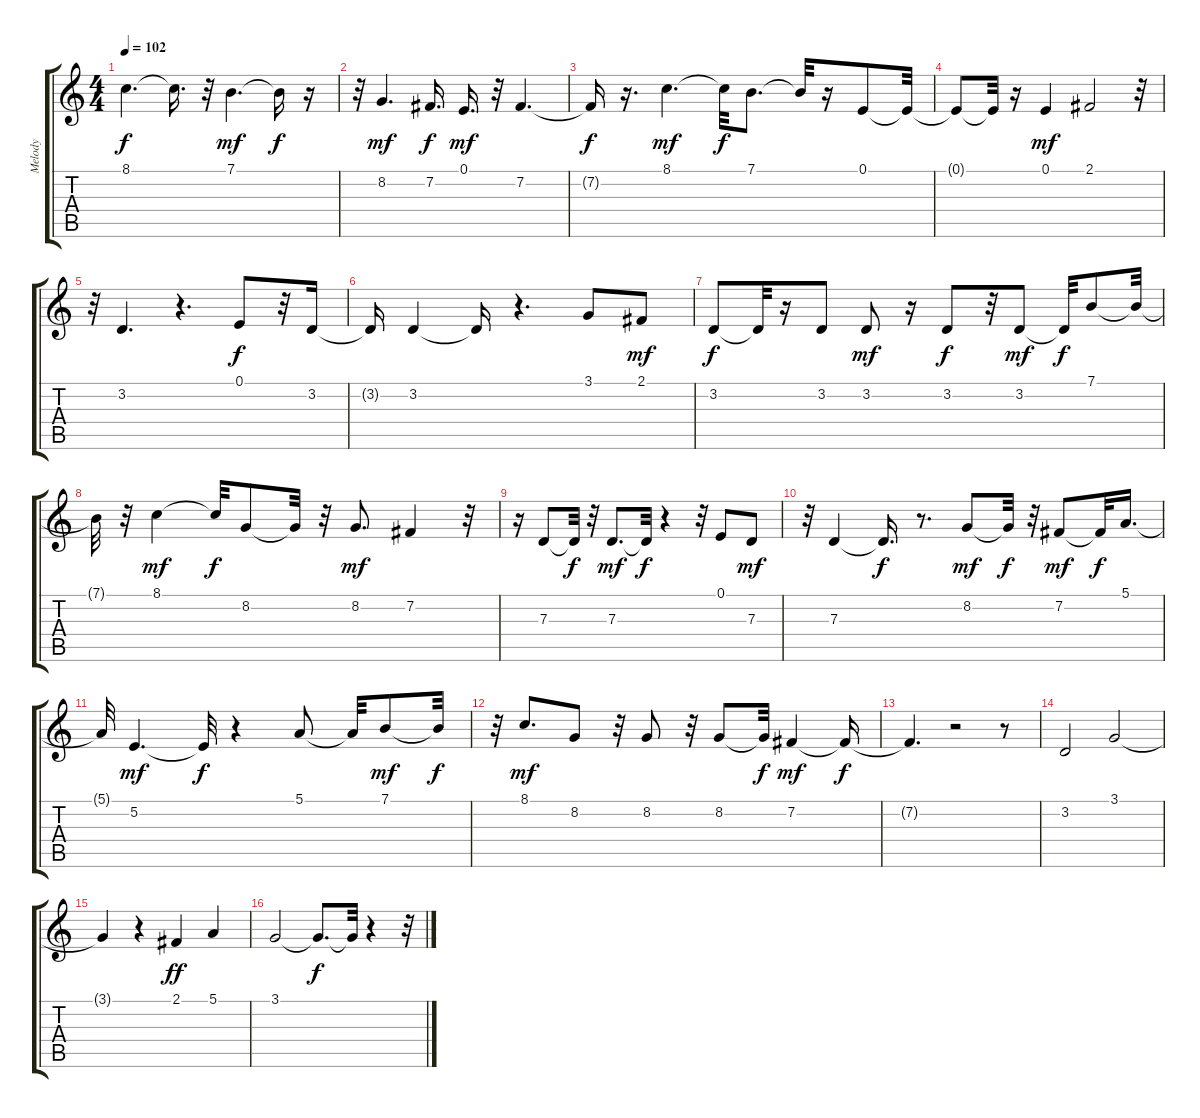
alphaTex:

\track ("Melody  " "Melody  ") {instrument lead3calliope}
\staff {score tabs}
\tuning (E4 B3 G3 D3 A2 E2) {hide}
\ts (4 4)
\tempo 102
\clef g2
\ks c
8.1{t}.4{d dy f} 8.1{t}.16{d} r.32 7.1.4{d dy mf} 7.1{t}.16{dy f} r.16 |
r.32 8.2.4{d dy mf} 7.2.16{d dy f} 0.1.16{d dy mf} r.32 7.2.4{d} |
7.2{t}.16{dy f} r.16{d} 8.1.4{d dy mf} 8.1{t}.32{dy f} 7.1.8{d} 7.1{t}.32 r.16 0.1.8 0.1{t}.32 |
0.1{t}.8 0.1{t}.32 r.16 0.1.4{dy mf} 2.1.2 r.32 |
r.32 3.2.4{d} r.4{d} 0.1.8{dy f} r.32 3.2.16 |
3.2{t}.16 3.2.4 3.2{t}.16 r.4{d} 3.1.8 2.1.8{dy mf} |
3.2.8{dy f} 3.2{t}.32 r.16 3.2.8 3.2.8{dy mf} r.16 3.2.8{dy f} r.32 3.2.8{dy mf} 3.2{t}.32{dy f} 7.1.8 7.1{t}.32 |
7.1{t}.32 r.32 8.1.4{dy mf} 8.1{t}.32{dy f} 8.2.8 8.2{t}.32 r.32 8.2.8{d dy mf} 7.2.4 r.32 |
r.16 7.3.8 7.3{t}.32{dy f} r.32 7.3.8{d dy mf} 7.3{t}.32{dy f} r.4 r.32 0.1.8 7.3.8{dy mf} |
r.32 7.3.4 7.3{t}.16{d dy f} r.8{d} 8.2.8{dy mf} 8.2{t}.32{dy f} r.32 7.2.8{dy mf} 7.2{t}.32{dy f} 5.1.16{d} |
5.1{t}.32 5.2.4{d dy mf} 5.2{t}.32{dy f} r.4 5.1.8 5.1{t}.32 7.1.8{dy mf} 7.1{t}.32{dy f} |
r.32 8.1.8{d dy mf} 8.2.8 r.32 8.2.8 r.32 8.2.8 8.2{t}.32{dy f} 7.2.4{dy mf} 7.2{t}.16{dy f} |
7.2{t}.4{d} r.2 r.8 |
3.2.2 3.1.2 |
3.1{t}.4 r.4 2.1.4{dy ff} 5.1.4 |
3.1.2 3.1{t}.8{d dy f} 3.1{t}.32 r.4 r.32
